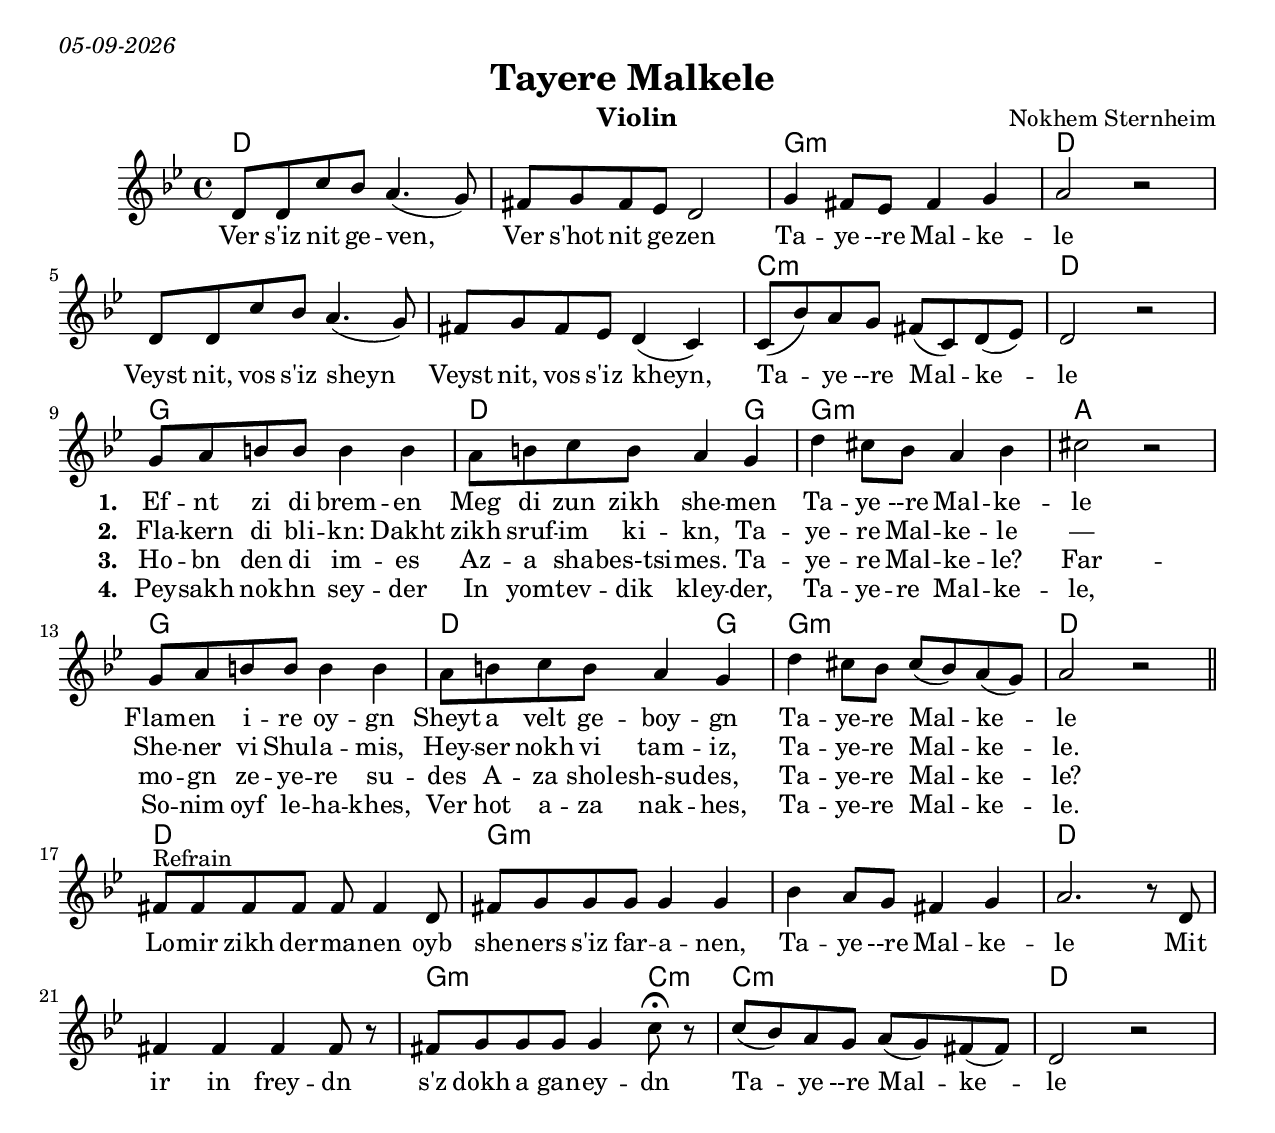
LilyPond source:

\version "2.18.0"
\include "english.ly"
\paper{
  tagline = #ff
  print-all-headers = ##t
  #(set-paper-size "letter")
}
date = #(strftime "%d-%m-%Y" (localtime (current-time)))

\markup{ \italic{ \date }  }

%\markup{ Got something to say? }

global = {
  \clef treble
  \key c \major
  \time 4/4
  \set Score.markFormatter = #format-mark-box-alphabet
}

%#################################### Melody ########################
%melody =  \transpose c d \relative c' {  %transpose for clarinet
melody = \relative c' {
  \global
  e8 e d' c b4.(a8)
  gs8 a gs f e2
  a4 gs8 f gs4 a
  b2 r

  e,8 e d' c b4.(a8)
  gs8 a gs f e4(d)
  d8(c') b a gs (d) e(f)
  e2 r

  a8 b cs cs cs 4 cs
  b8 cs d cs b4 a
  e'4 ds8 c b4 c
  ds2 r

  a8 b cs cs cs 4 cs
  b8 cs d cs b4 a
  e'4 ds8 c ds(c) b(a)
  b2 r

  \bar"||"

  gs8^Refrain gs gs gs gs gs 4 e8
  gs8 a a a a4 a
  c4 b8 a gs4 a
  b2. r8 e,

  gs4 gs gs gs 8 r
  gs8 a a a a4 d8 \fermata r
  d8(c) b a b(a) gs(gs)
  e2 r
}
%################################# Lyrics #####################
\addlyrics{
  Ver s'iz nit ge -- ven,
  Ver s'hot nit ge -- zen
  Ta -- ye --re Mal -- ke -- le
  Veyst nit, vos s'iz sheyn
  Veyst nit, vos s'iz kheyn,
  Ta -- ye --re Mal -- ke -- le
  \set stanza = #"1. "
  Ef -- nt zi di brem -- en
  Meg di zun zikh she -- men
  Ta -- ye --re Mal -- ke -- le
  Flam -- en i -- re oy -- gn
  Sheyt a velt ge -- boy -- gn
  Ta -- ye -- re Mal -- ke -- le
  %refrain
  Lo -- mir zikh der -- ma -- nen oyb
  she -- ners s'iz far -- a -- nen,
  Ta -- ye --re Mal -- ke -- le
  Mit ir in frey -- dn s'z dokh a gan -- ey  -- dn
  Ta -- ye --re Mal -- ke -- le
}

\addlyrics {

  \repeat unfold 32{\skip 2}
  \set stanza = #"2. "
  Fla -- kern di bli -- kn:
  Dakht zikh sruf -- im ki -- kn,
  Ta -- ye -- re Mal -- ke -- le —
  She -- ner vi Shul -- a -- mis,
  Hey -- ser nokh vi tam -- iz,
  Ta -- ye -- re Mal -- ke -- le.
}

\addlyrics {


  \repeat unfold 32{\skip 2}
  \set stanza = #"3. "
  Ho -- bn den di im -- es
  Az -- a sha -- bes-tsi -- mes.
  Ta -- ye -- re Mal -- ke -- le?
  Far -- mo -- gn ze -- ye -- re su -- des
  A -- za shol -- esh-sud -- es,
  Ta -- ye -- re Mal -- ke -- le?
}
\addlyrics {

  \repeat unfold 32{\skip 2}
  \set stanza = #"4. "
  Pey -- sakh nok -- hn sey -- der
  In yom -- tev -- dik kley -- der,
  Ta -- ye -- re Mal -- ke -- le,
  So -- nim oyf le -- ha -- khes,
  Ver hot a -- za nak -- hes,
  Ta -- ye -- re Mal -- ke -- le.


}

%################################# Chords #######################
harmonies = \chordmode {
  e1*2
  a1:m
  e1*3
  d1:m
  e1 %8
  a1
  e4*3 a4
  a1:m
  b1
  a1
  e4*3 a4
  a1:m
  e1
  e1
  a1*2:m
  e1*2
  a4*3:m d4:m
  d1:m
  e1

}

\score {
  <<
    \new ChordNames {
      \set chordChanges = ##f
      \transpose e d\harmonies
    }
    \transpose e d\new Staff   \melody
  >>
  \header{
    title= "Tayere Malkele "
    subtitle=""
    composer= "Nokhem Sternheim"
    instrument = "Violin"
    arranger= ""
  }
  \midi{\tempo 4 = 120}
  \layout{indent = 1.0\cm}
}
%{
% more verses:
\markup{}
\markup {
  \fill-line {
    \hspace #0.1 % distance from left margin
    \column {
      \line { "1."
	\column {
	  ""
	}
      }
      \hspace #0.2 % vertical distance between verses
      \line { "2."
	\column {
	 ""
	}
      }
    }
    \hspace #0.1  % horiz. distance between columns
    \column {
      \line { "3."
	\column {
	  ""
	}
      }
      \hspace #0.2 % distance between verses
      \line { "4."
	\column {
	 ""
	}
      }
    }
    \hspace #0.1 % distance to right margin
  }
}

%}
